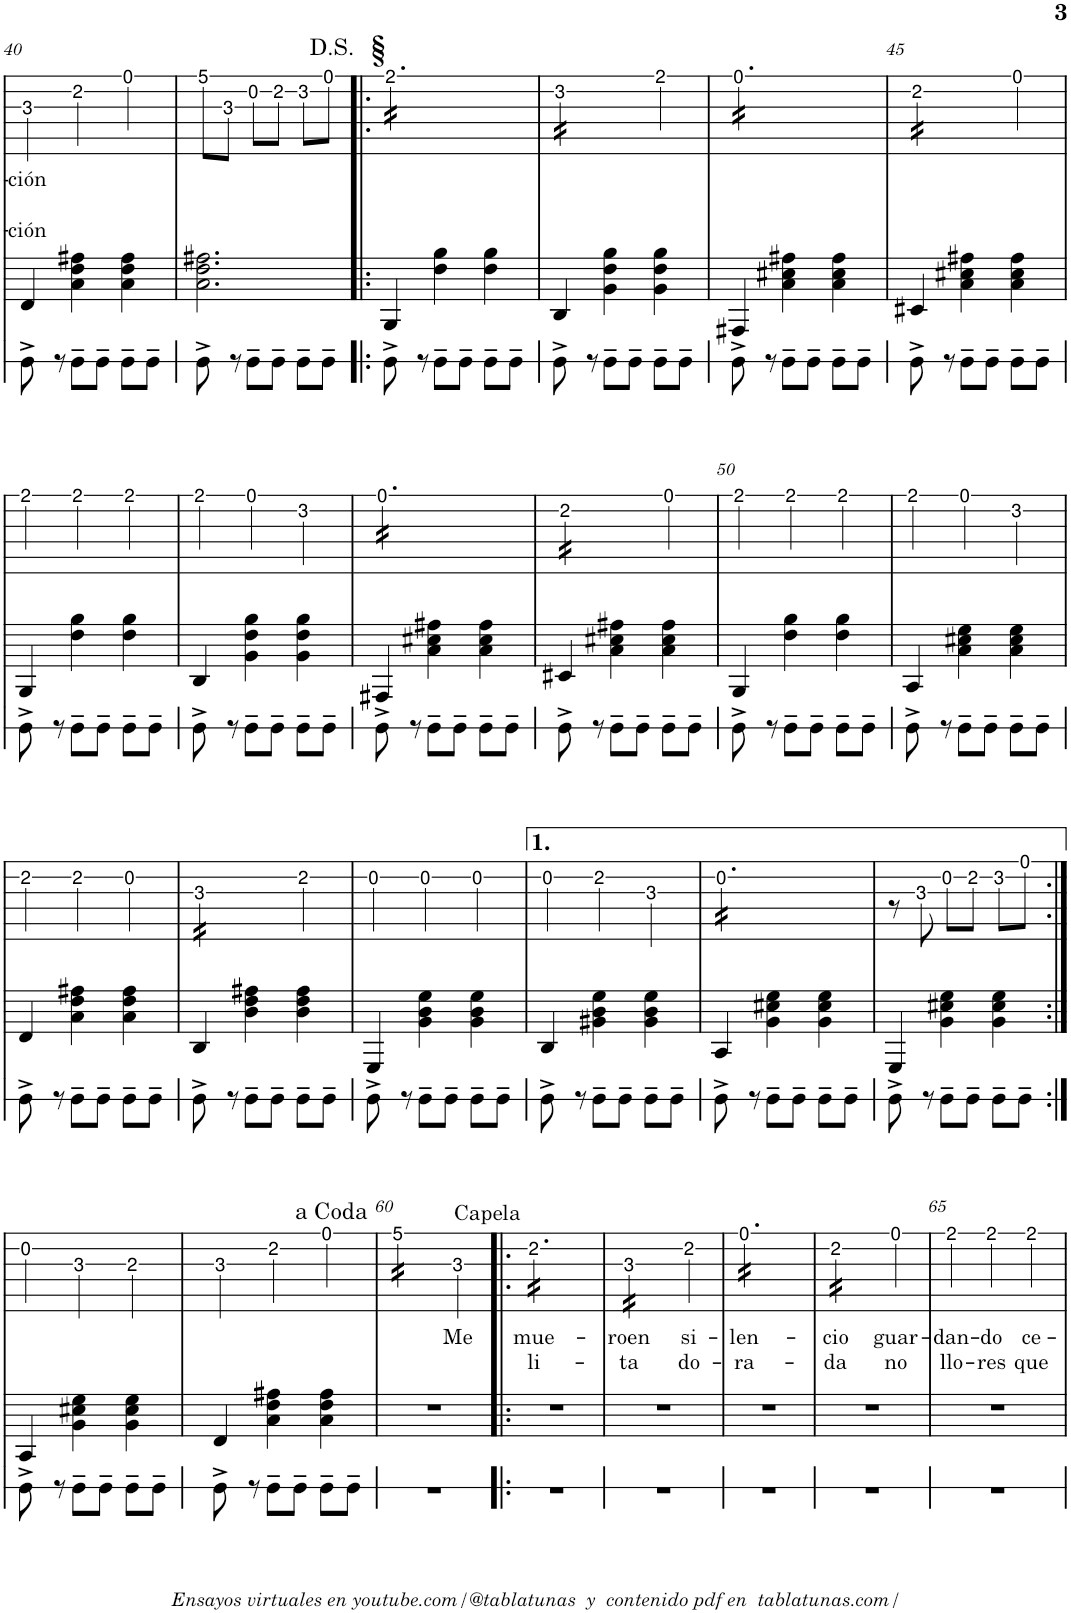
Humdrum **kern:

**kern	**kern	**kern	**text	**text	**text
*part3	*part2	*part1	*part1	*part1	*part1
*staff3	*staff2	*staff1	*staff1	*staff1	*staff1
*I"Pandereta	*I"Guitarra	*I"Bandurria	*	*	*
!!LO:PB:g=z
*clefX	*clefGv2	*	*	*	*
*k[]	*k[]	*k[]	*	*	*
*M3/4	*M3/4	*M3/4	*	*	*
=40	=40	=40	=40	=40	=40
!	!	!	!LO:LY:b	!	!LO:LY:b
8Re^\	4D/	4dd\	-ción	.	-ción
8r	.	.	.	.	.
8Re~\L	4A\ 4d\ 4f#X\	4ff#X\	.	.	.
8Re~\J	.	.	.	.	.
8Re~\L	4A\ 4d\ 4f#\	4aa\	.	.	.
8Re~\J	.	.	.	.	.
=41	=41	=41	=41	=41	=41
8Re^\	2.A\ 2.d\ 2.f#X\	8ddd\L	.	.	.
8r	.	8dd\J	.	.	.
8Re~\L	.	8ee\L	.	.	.
8Re~\J	.	8ff#X\J	.	.	.
8Re~\L	.	8gg\L	.	.	.
8Re~\J	.	8aa\J	.	.	.
=42!|:	=42!|:	=42!|:	=42!|:	=42!|:	=42!|:
8Re^\	4GG/	2.bb\	.	.	.
8r	.	.	.	.	.
8Re~\L	4d\ 4g\	.	.	.	.
8Re~\J	.	.	.	.	.
8Re~\L	4d\ 4g\	.	.	.	.
8Re~\J	.	.	.	.	.
=43	=43	=43	=43	=43	=43
8Re^\	4BB/	2gg\	.	.	.
8r	.	.	.	.	.
8Re~\L	4G\ 4d\ 4g\	.	.	.	.
8Re~\J	.	.	.	.	.
8Re~\L	4G\ 4d\ 4g\	4bb\	.	.	.
8Re~\J	.	.	.	.	.
=44	=44	=44	=44	=44	=44
8Re^\	4FF#X/	2.aa\	.	.	.
8r	.	.	.	.	.
8Re~\L	4A\ 4c#X\ 4f#X\	.	.	.	.
8Re~\J	.	.	.	.	.
8Re~\L	4A\ 4c#\ 4f#\	.	.	.	.
8Re~\J	.	.	.	.	.
=45	=45	=45	=45	=45	=45
8Re^\	4C#X/	2ff#X\	.	.	.
8r	.	.	.	.	.
8Re~\L	4A\ 4c#X\ 4f#X\	.	.	.	.
8Re~\J	.	.	.	.	.
8Re~\L	4A\ 4c#\ 4f#\	4aa\	.	.	.
8Re~\J	.	.	.	.	.
!!LO:LB:g=z
=46	=46	=46	=46	=46	=46
8Re^\	4GG/	4bb\	.	.	.
8r	.	.	.	.	.
8Re~\L	4d\ 4g\	4bb\	.	.	.
8Re~\J	.	.	.	.	.
8Re~\L	4d\ 4g\	4bb\	.	.	.
8Re~\J	.	.	.	.	.
=47	=47	=47	=47	=47	=47
8Re^\	4BB/	4bb\	.	.	.
8r	.	.	.	.	.
8Re~\L	4G\ 4d\ 4g\	4aa\	.	.	.
8Re~\J	.	.	.	.	.
8Re~\L	4G\ 4d\ 4g\	4gg\	.	.	.
8Re~\J	.	.	.	.	.
=48	=48	=48	=48	=48	=48
8Re^\	4FF#X/	2.aa\	.	.	.
8r	.	.	.	.	.
8Re~\L	4A\ 4c#X\ 4f#X\	.	.	.	.
8Re~\J	.	.	.	.	.
8Re~\L	4A\ 4c#\ 4f#\	.	.	.	.
8Re~\J	.	.	.	.	.
=49	=49	=49	=49	=49	=49
8Re^\	4C#X/	2ff#X\	.	.	.
8r	.	.	.	.	.
8Re~\L	4A\ 4c#X\ 4f#X\	.	.	.	.
8Re~\J	.	.	.	.	.
8Re~\L	4A\ 4c#\ 4f#\	4aa\	.	.	.
8Re~\J	.	.	.	.	.
=50	=50	=50	=50	=50	=50
8Re^\	4GG/	4bb\	.	.	.
8r	.	.	.	.	.
8Re~\L	4d\ 4g\	4bb\	.	.	.
8Re~\J	.	.	.	.	.
8Re~\L	4d\ 4g\	4bb\	.	.	.
8Re~\J	.	.	.	.	.
=51	=51	=51	=51	=51	=51
8Re^\	4AA/	4bb\	.	.	.
8r	.	.	.	.	.
8Re~\L	4A\ 4c#X\ 4e\	4aa\	.	.	.
8Re~\J	.	.	.	.	.
8Re~\L	4A\ 4c#\ 4e\	4gg\	.	.	.
8Re~\J	.	.	.	.	.
!!LO:LB:g=z
=52	=52	=52	=52	=52	=52
8Re^\	4D/	4ff#X\	.	.	.
8r	.	.	.	.	.
8Re~\L	4A\ 4d\ 4f#X\	4ff#\	.	.	.
8Re~\J	.	.	.	.	.
8Re~\L	4A\ 4d\ 4f#\	4ee\	.	.	.
8Re~\J	.	.	.	.	.
=53	=53	=53	=53	=53	=53
8Re^\	4BB/	2dd\	.	.	.
8r	.	.	.	.	.
8Re~\L	4B\ 4d\ 4f#X\	.	.	.	.
8Re~\J	.	.	.	.	.
8Re~\L	4B\ 4d\ 4f#\	4ff#X\	.	.	.
8Re~\J	.	.	.	.	.
=54	=54	=54	=54	=54	=54
8Re^\	4EE/	4ee\	.	.	.
8r	.	.	.	.	.
8Re~\L	4G\ 4B\ 4e\	4ee\	.	.	.
8Re~\J	.	.	.	.	.
8Re~\L	4G\ 4B\ 4e\	4ee\	.	.	.
8Re~\J	.	.	.	.	.
=55	=55	=55	=55	=55	=55
8Re^\	4BB/	4ee\	.	.	.
8r	.	.	.	.	.
8Re~\L	4G#X\ 4B\ 4e\	4ff#X\	.	.	.
8Re~\J	.	.	.	.	.
8Re~\L	4G#\ 4B\ 4e\	4dd\	.	.	.
8Re~\J	.	.	.	.	.
=56	=56	=56	=56	=56	=56
8Re^\	4AA/	2.ee\	.	.	.
8r	.	.	.	.	.
8Re~\L	4G\ 4c#X\ 4e\	.	.	.	.
8Re~\J	.	.	.	.	.
8Re~\L	4G\ 4c#\ 4e\	.	.	.	.
8Re~\J	.	.	.	.	.
=57	=57	=57	=57	=57	=57
8Re^\	4EE/	8r	.	.	.
8r	.	8dd\	.	.	.
8Re~\L	4G\ 4c#X\ 4e\	8ee\L	.	.	.
8Re~\J	.	8ff#X\J	.	.	.
8Re~\L	4G\ 4c#\ 4e\	8gg\L	.	.	.
8Re~\J	.	8aa\J	.	.	.
!!LO:LB:g=z
=58:|!	=58:|!	=58:|!	=58:|!	=58:|!	=58:|!
8Re^\	4AA/	4ee\	.	.	.
8r	.	.	.	.	.
8Re~\L	4G\ 4c#X\ 4e\	4dd\	.	.	.
8Re~\J	.	.	.	.	.
8Re~\L	4G\ 4c#\ 4e\	4cc#X\	.	.	.
8Re~\J	.	.	.	.	.
=59	=59	=59	=59	=59	=59
8Re^\	4D/	4dd\	.	.	.
8r	.	.	.	.	.
8Re~\L	4A\ 4d\ 4f#X\	4ff#X\	.	.	.
8Re~\J	.	.	.	.	.
8Re~\L	4A\ 4d\ 4f#\	4aa\	.	.	.
8Re~\J	.	.	.	.	.
!	!	!LO:TX:a:t=a Coda	!	!	!
=60	=60	=60	=60	=60	=60
2.r	2.r	2ddd\	.	.	.
!	!	!LO:TX:a:t=Capela	!	!	!
!	!	!	!LO:LY:b	!	!
.	.	4dd\	Me	.	.
=61!|:	=61!|:	=61!|:	=61!|:	=61!|:	=61!|:
!	!	!	!LO:LY:b	!LO:LY:b	!
2.r	2.r	2.ff#X\	mue-	li-	.
=62	=62	=62	=62	=62	=62
!	!	!	!LO:LY:b	!LO:LY:b	!
2.r	2.r	2dd\	-roen	-ta	.
!	!	!	!LO:LY:b	!LO:LY:b	!
.	.	4ff#X\	si-	do-	.
=63	=63	=63	=63	=63	=63
!	!	!	!LO:LY:b	!LO:LY:b	!
2.r	2.r	2.aa\	-len-	-ra-	.
=64	=64	=64	=64	=64	=64
!	!	!	!LO:LY:b	!LO:LY:b	!
2.r	2.r	2ff#X\	-cio	-da	.
!	!	!	!LO:LY:b	!LO:LY:b	!
.	.	4aa\	guar-	no	.
=65	=65	=65	=65	=65	=65
!	!	!	!LO:LY:b	!LO:LY:b	!
2.r	2.r	4bb\	-dan-	llo-	.
!	!	!	!LO:LY:b	!LO:LY:b	!
.	.	4bb\	-do	-res	.
!	!	!	!LO:LY:b	!LO:LY:b	!
.	.	4bb\	ce-	que	.
=	=	=	=	=	=
*-	*-	*-	*-	*-	*-
